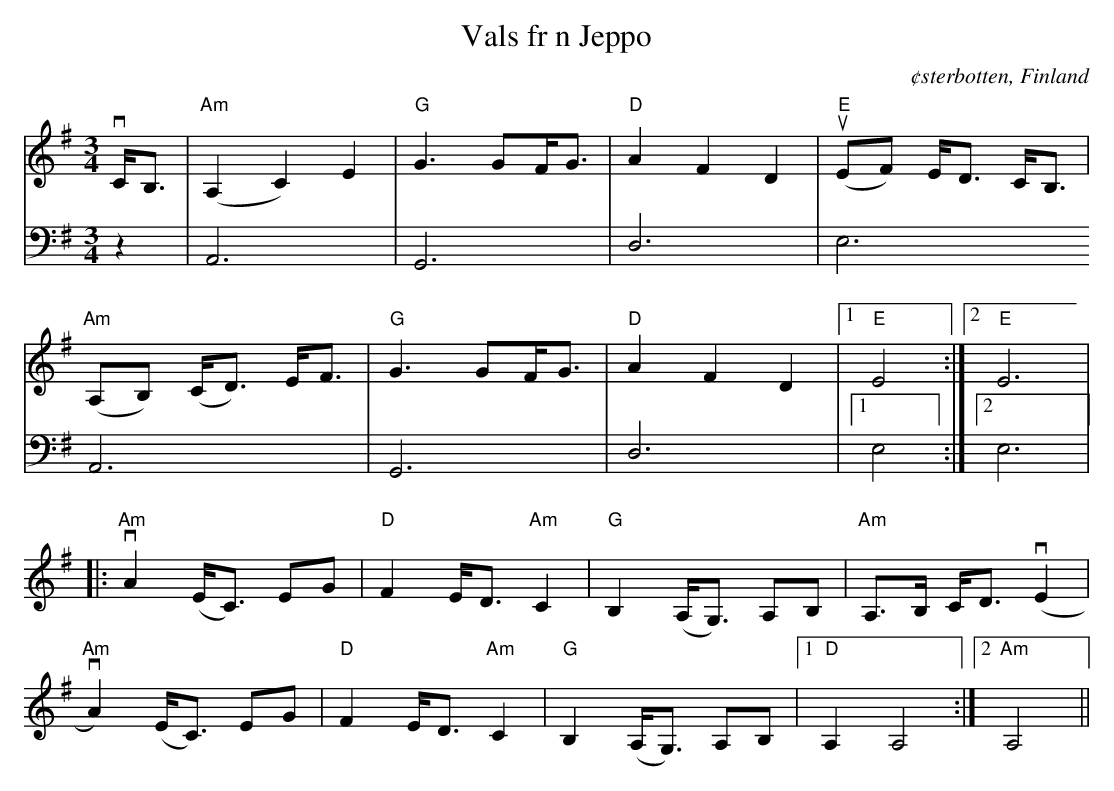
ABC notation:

X:1
T:Vals fr n Jeppo
O:¢sterbotten, Finland
M:3/4
L:1/8
K:Ador
V:1
vC<B, | "Am"(A,2 C2) E2 |"G" G3/1GF<G |"D" A2 F2 D2 | "E" u(EF) E<D C<B, |
  "Am"(A,B,) (C<D) E<F  | "G" G3/1GF<G |  "D" A2 F2 D2 |1 "E" E4:|2 "E" E6 |
|: "Am" vA2 (E<C) EG | "D" F2 E<D "Am"C2 | "G"B,2 (A,<G,) A,B, | "Am"A,>B, C<D (vE2 |
   "Am" vA2)(E<C) EG | "D"F2 E<D "Am"C2 | "G"B,2 (A,<G,) A,B, |1 "D"A,2 A,4 :|2 "Am" A,4 ||
V:2
z2 | A,,6 | G,,6 | D,6 |E,6
 A,,6 | G,,6 | D,6 |1 E,4 :|2 E,6 |
